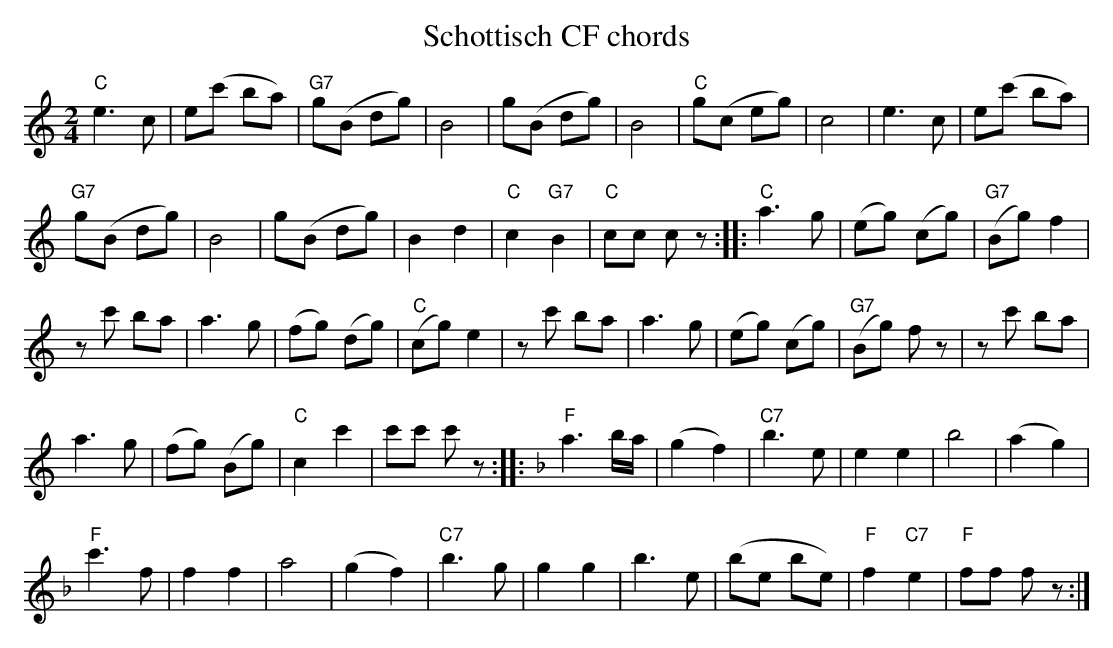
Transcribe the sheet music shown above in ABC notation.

X:1
T: Schottisch CF chords
M:2/4
L:1/4
K:C %%MIDI gchordon
"C"e>c | e/(c'/ b/a/) | "G7"g/(B/ d/g/) | B2 | g/(B/ d/g/) | B2 |  "C"g/(c/ e/g/) | c2 | e>c | e/(c'/ b/a/) |
"G7"g/(B/ d/g/) | B2 | g/(B/ d/g/) | B d | "C"c "G7"B | "C"c/c/ c/ z/ :: "C"a>g | [L:1/8] (eg) (cg) | "G7"(Bg) f2 |
z c' ba | a3 g | (fg) (dg) | "C"(cg) e2 | z c' ba | a3 g | (eg) (cg) | "G7"(Bg) f z | z c' ba |
a3 g | (fg) (Bg) | "C"c2 c'2 | c'c' c'z :: [K:F] [L:1/4] "F"a>b/a// | (gf) | "C7"b>e | e e | b2 | (ag) |
"F"c'>f | ff | a2 | (gf) | "C7"b>g | gg | b>e | (b/e/ b/e/) | "F"f "C7"e |  "F"f/f/ f/ z/ :|
